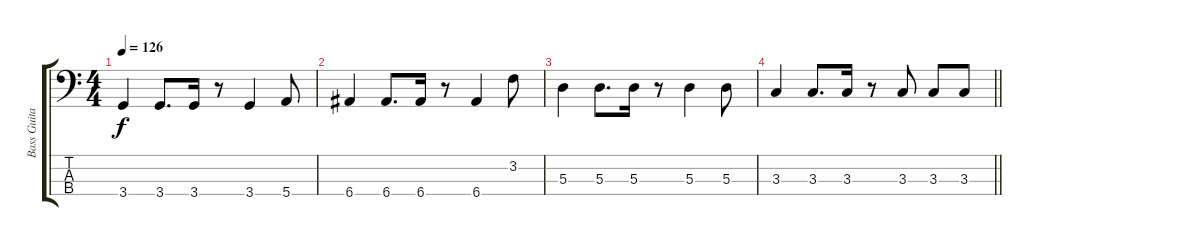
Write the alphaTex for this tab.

\track ("Bass Guitar" "Bass Guita") {instrument electricbassfinger}
\staff {score tabs}
\tuning (G2 D2 A1 E1) {hide}
\ts (4 4)
\tempo 126
\clef f4
\ks c
3.4.4{dy f} 3.4.8{d} 3.4.16 r.8 3.4.4 5.4.8 |
6.4.4 6.4.8{d} 6.4.16 r.8 6.4.4 3.2.8 |
5.3.4 5.3.8{d} 5.3.16 r.8 5.3.4 5.3.8 |
\barLineRight lightlight
3.3.4 3.3.8{d} 3.3.16 r.8 3.3.8 3.3.8 3.3.8
